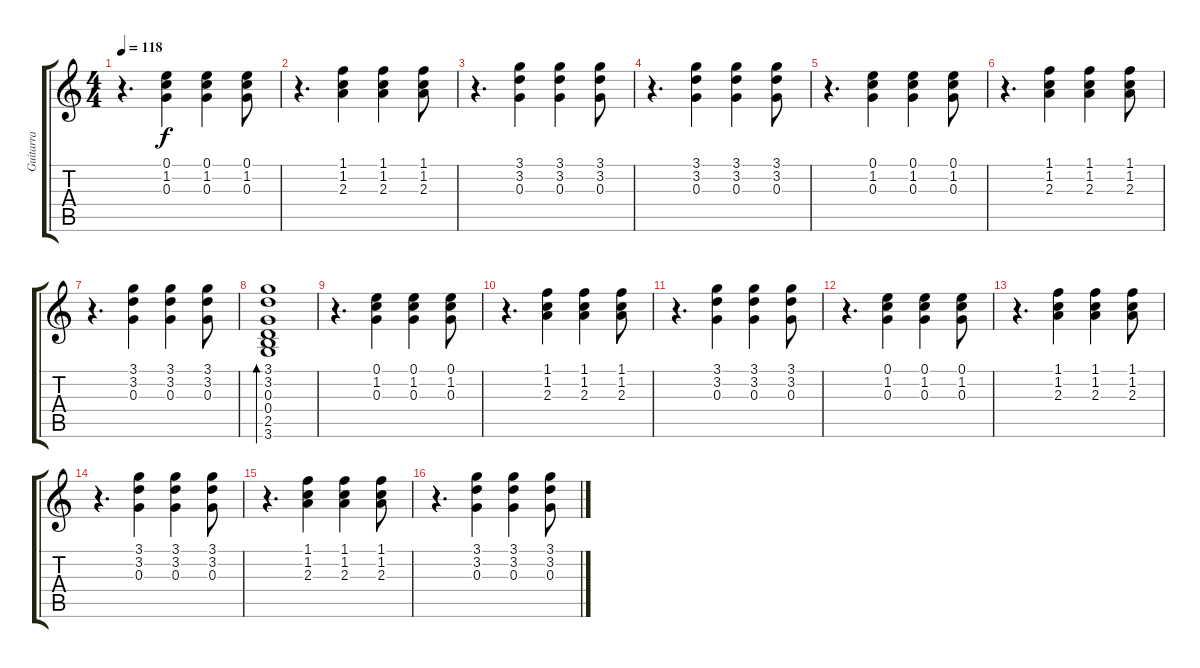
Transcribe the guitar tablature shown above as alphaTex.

\track ("Guitarra" "Guitarra") {instrument acousticguitarsteel}
\staff {score tabs}
\tuning (E4 B3 G3 D3 A2 E2) {hide}
\ts (4 4)
\tempo 118
\clef g2
\ks c
r.4{d dy f} (0.1 1.2 0.3).4 (0.1 1.2 0.3).4 (0.1 1.2 0.3).8 |
r.4{d} (1.1 1.2 2.3).4 (1.1 1.2 2.3).4 (1.1 1.2 2.3).8 |
r.4{d} (3.1 3.2 0.3).4 (3.1 3.2 0.3).4 (3.1 3.2 0.3).8 |
r.4{d} (3.1 3.2 0.3).4 (3.1 3.2 0.3).4 (3.1 3.2 0.3).8 |
r.4{d} (0.1 1.2 0.3).4 (0.1 1.2 0.3).4 (0.1 1.2 0.3).8 |
r.4{d} (1.1 1.2 2.3).4 (1.1 1.2 2.3).4 (1.1 1.2 2.3).8 |
r.4{d} (3.1 3.2 0.3).4 (3.1 3.2 0.3).4 (3.1 3.2 0.3).8 |
(3.1 3.2 0.3 0.4 2.5 3.6).1{bd 60} |
r.4{d} (0.1 1.2 0.3).4 (0.1 1.2 0.3).4 (0.1 1.2 0.3).8 |
r.4{d} (1.1 1.2 2.3).4 (1.1 1.2 2.3).4 (1.1 1.2 2.3).8 |
r.4{d} (3.1 3.2 0.3).4 (3.1 3.2 0.3).4 (3.1 3.2 0.3).8 |
r.4{d} (0.1 1.2 0.3).4 (0.1 1.2 0.3).4 (0.1 1.2 0.3).8 |
r.4{d} (1.1 1.2 2.3).4 (1.1 1.2 2.3).4 (1.1 1.2 2.3).8 |
r.4{d} (3.1 3.2 0.3).4 (3.1 3.2 0.3).4 (3.1 3.2 0.3).8 |
r.4{d} (1.1 1.2 2.3).4 (1.1 1.2 2.3).4 (1.1 1.2 2.3).8 |
r.4{d} (3.1 3.2 0.3).4 (3.1 3.2 0.3).4 (3.1 3.2 0.3).8
